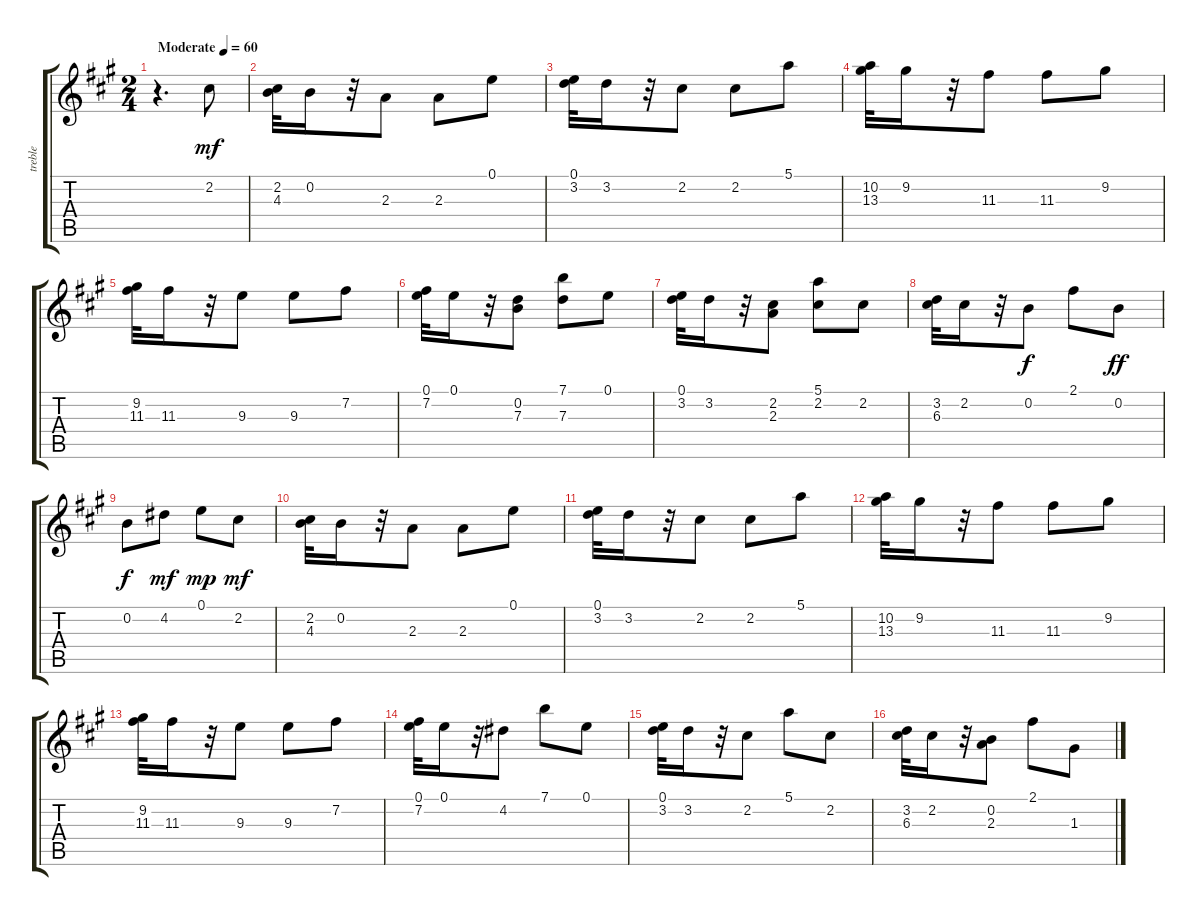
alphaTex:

\track ("treble              " "treble    ") {instrument acousticguitarnylon}
\staff {score tabs}
\tuning (E4 B3 G3 D3 A2 E2) {hide}
\ts (2 4)
\tempo (60 "Moderate")
\clef g2
\ks a
r.4{d dy mf instrument acousticguitarnylon} 2.2.8 |
(2.2 4.3).32 0.2.16 r.32 2.3.8 2.3.8 0.1.8 |
(0.1 3.2).32 3.2.16 r.32 2.2.8 2.2.8 5.1.8 |
(10.2 13.3).32 9.2.16 r.32 11.3.8 11.3.8 9.2.8 |
(9.2 11.3).32 11.3.16 r.32 9.3.8 9.3.8 7.2.8 |
(0.1 7.2).32 0.1.16 r.32 (0.2 7.3).8 (7.1 7.3).8 0.1.8 |
(0.1 3.2).32 3.2.16 r.32 (2.2 2.3).8 (5.1 2.2).8 2.2.8 |
(3.2 6.3).32 2.2.16 r.32 0.2.8{dy f} 2.1.8 0.2.8{dy ff} |
0.2.8{dy f} 4.2.8{dy mf} 0.1.8{dy mp} 2.2.8{dy mf} |
(2.2 4.3).32 0.2.16 r.32 2.3.8 2.3.8 0.1.8 |
(0.1 3.2).32 3.2.16 r.32 2.2.8 2.2.8 5.1.8 |
(10.2 13.3).32 9.2.16 r.32 11.3.8 11.3.8 9.2.8 |
(9.2 11.3).32 11.3.16 r.32 9.3.8 9.3.8 7.2.8 |
(0.1 7.2).32 0.1.16 r.32 4.2.8 7.1.8 0.1.8 |
(0.1 3.2).32 3.2.16 r.32 2.2.8 5.1.8 2.2.8 |
(3.2 6.3).32 2.2.16 r.32 (0.2 2.3).8 2.1.8 1.3.8
